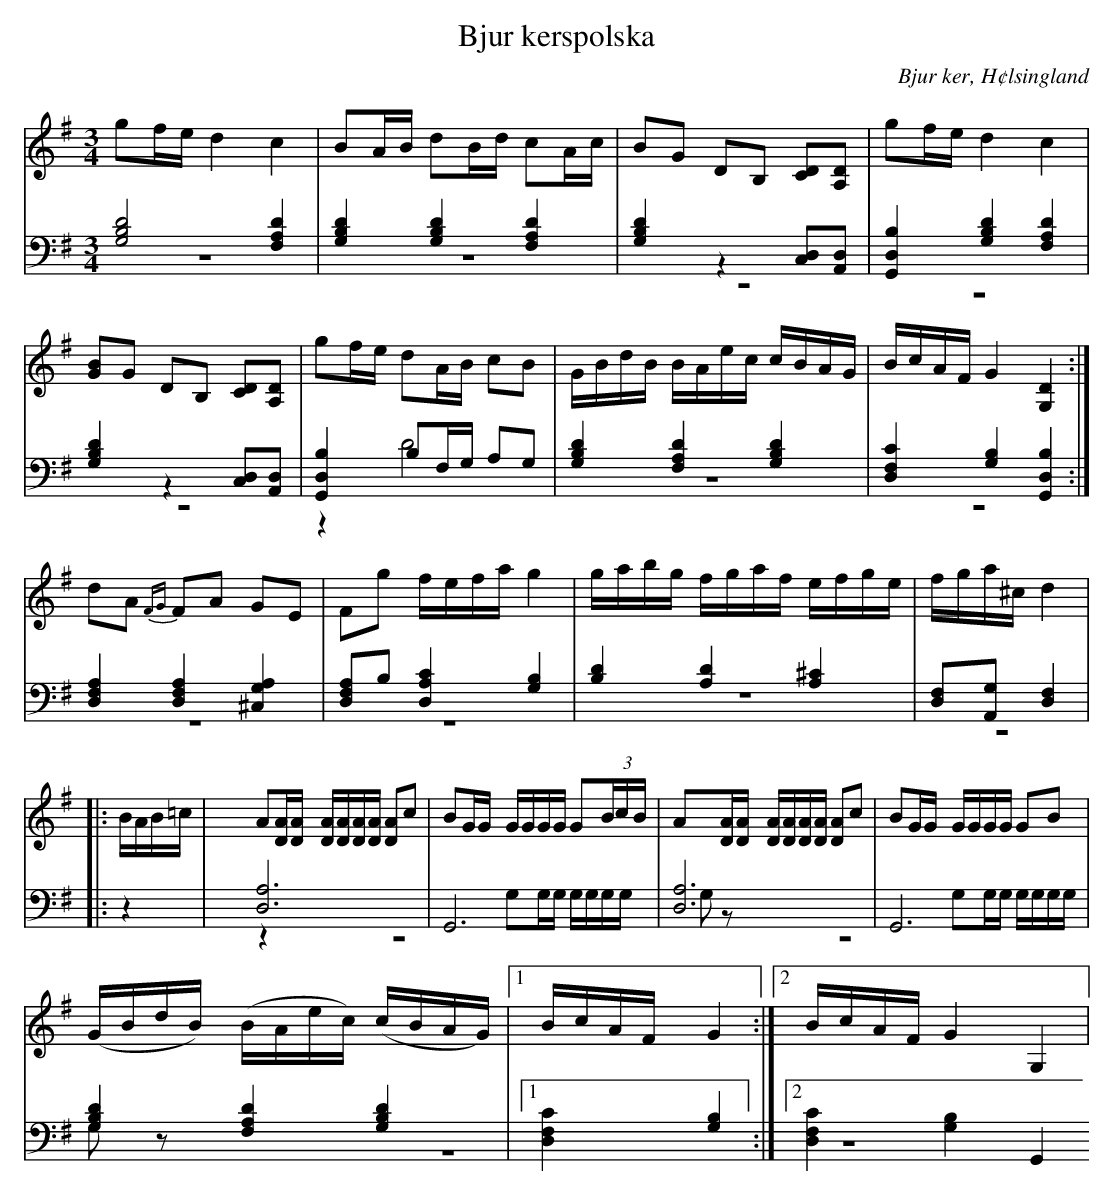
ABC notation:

X:1
T: Bjur kerspolska
O: Bjur ker, H¢lsingland
M: 3/4
L: 1/8
K: G
V:1
V:2
V:3 merge
V:1
gf/e/ d2 c2|BA/B/ dB/d/ cA/c/| BG DB, [CD][A,D]|gf/e/ d2 c2|
[GB]G DB, [CD][A,D] |gf/e/ dA/B/ cB|G/B/d/B/ B/A/e/c/ c/B/A/G/|B/c/A/F/ G2 [G,2D2]:|
dA {FG}FA GE|Fg f/e/f/a/ g2|g/a/b/g/ f/g/a/f/ e/f/g/e/ |f/g/a/^c/ d2 |
|:B/A/B/=c/|A[D/A/][D/A/] [D/A/][D/A/][D/A/][D/A/] [DA]c|BG/G/ G/G/G/G/ G(3B/c/B/|A[D/A/][D/A/] [D/A/][D/A/][D/A/][D/A/] [DA]c|BG/G/ G/G/G/G/ GB|
(G/B/d/B/) (B/A/e/c/) (c/B/A/G/)|1 B/c/A/F/ G2:|2 B/c/A/F/ G2 G,2|
V:2 clef=bass
[G,4B,4D4] [F,2A,2 D2]|[G,2B,2D2] [G,2B,2D2] [F,2A,2 D2]|[G,2B,2D2] z2 [C,D,][A,,D,]|[G,,2D,2B,2] [G,2B,2D2] [F,2A,2 D2]|[G,2B,2D2] z2 [C,D,][A,,D,]|
[G,,2D,2B,2] B,F,/G,/ A,G,|[G,2B,2D2] [F,2A,2 D2] [G,2B,2D2]|[D,2F,2C2] [G,2B,2][G,,2D,2B,2]:|
[D,2F,2A,2] [D,2F,2A,2] [^C,2G,2A,2]|[D,F,A,]B, [D,2A,2C2] [G,2B,2]|[B,2D2] [A,2D2] [A,2^C2]|[D,F,][A,,G,] [D,2F,2]|
|:z2|[D,6A,6]|G,,6|[D,6A,6]|G,,6|
[G,2B,2D2] [F,2A,2 D2] [G,2B,2D2]|1 [D,2F,2C2] [G,2B,2] :|2 [D,2F,2C2] [G,2B,2] G,,2
V:3  clef=bass
z6|z6|z6|z6|
z6|z2 D4|z6|z6:|
z6|z6|z6|z6|
|:z2|z6|G,G,/G,/ G,/G,/G,/G,/ G, z|z6 |G,G,/G,/ G,/G,/G,/G,/ G, z|
z6|1 z6:|
